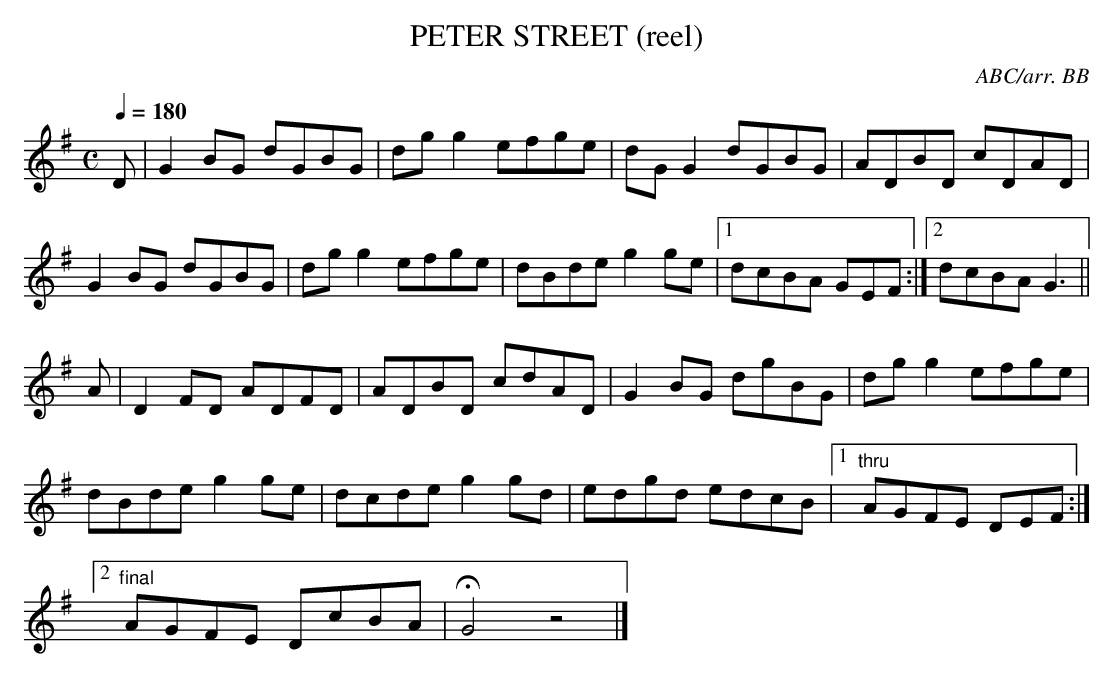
X:1
T:PETER STREET (reel)
C:ABC/arr. BB
M:C
Q:1/4=180
K:G
D|G2BG dGBG|dgg2 efge|dGG2 dGBG|ADBD cDAD|
G2BG dGBG|dgg2 efge|dBde g2ge|1 dcBA GEF:|\
[2 dcBA G3||
A|D2FD ADFD|ADBD cdAD|G2BG dgBG|dgg2 efge|
dBde g2ge|dcde g2gd|edgd edcB|1 "thru"AGFE DEF:|
[2 "final"AGFE DcBA|HG4z4|]
